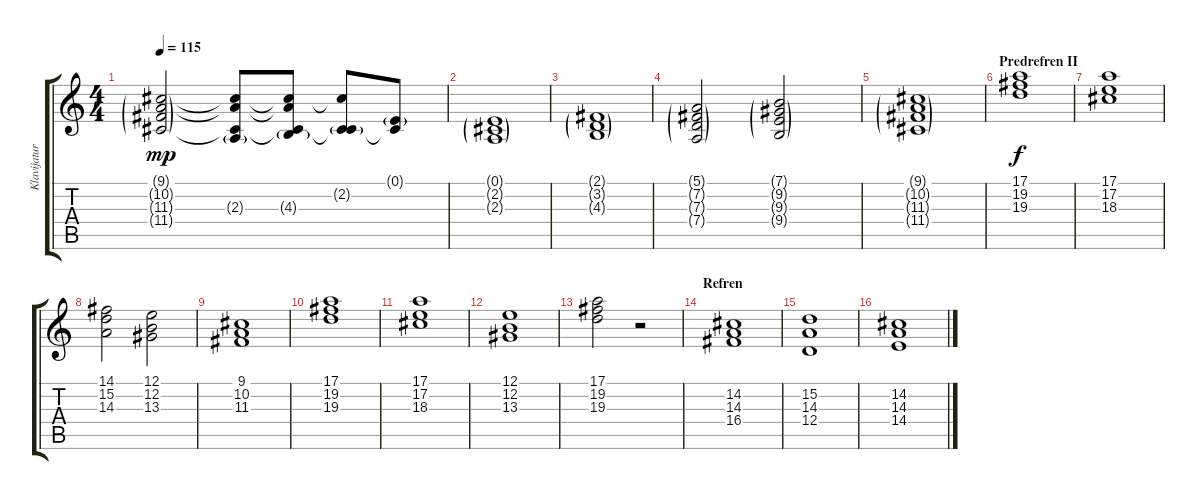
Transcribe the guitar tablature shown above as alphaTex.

\track ("Klavijature (1)" "Klavijatur") {instrument stringensemble1}
\staff {score tabs}
\tuning (E4 B3 G3 D3 A2 E2) {hide}
\ts (4 4)
\tempo 115
\clef g2
\ks c
(9.1{g} 10.2{g} 11.3{g} 11.4{g}).2{dy mp} (9.1{t} 10.2{t} 2.3{g} 11.4{t}).8 (9.1{t} 10.2{t} 4.3{g} 11.4{t}).8 (9.1{t} 2.2{g} 11.4{t}).8 (0.1{g} 11.4{t}).8 |
(0.1{g} 2.2{g} 2.3{g}).1 |
(2.1{g} 3.2{g} 4.3{g}).1 |
(5.1{g} 7.2{g} 7.3{g} 7.4{g}).2 (7.1{g} 9.2{g} 9.3{g} 9.4{g}).2 |
(9.1{g} 10.2{g} 11.3{g} 11.4{g}).1 |
\section ("" "Predrefren II")
(17.1 19.2 19.3).1{dy f} |
(17.1 17.2 18.3).1 |
(14.1 15.2 14.3).2 (12.1 12.2 13.3).2 |
(9.1 10.2 11.3).1 |
(17.1 19.2 19.3).1 |
(17.1 17.2 18.3).1 |
(12.1 12.2 13.3).1 |
(17.1 19.2 19.3).2 r.2 |
\section ("" "Refren")
(14.2 14.3 16.4).1 |
(15.2 14.3 12.4).1 |
(14.2 14.3 14.4).1
